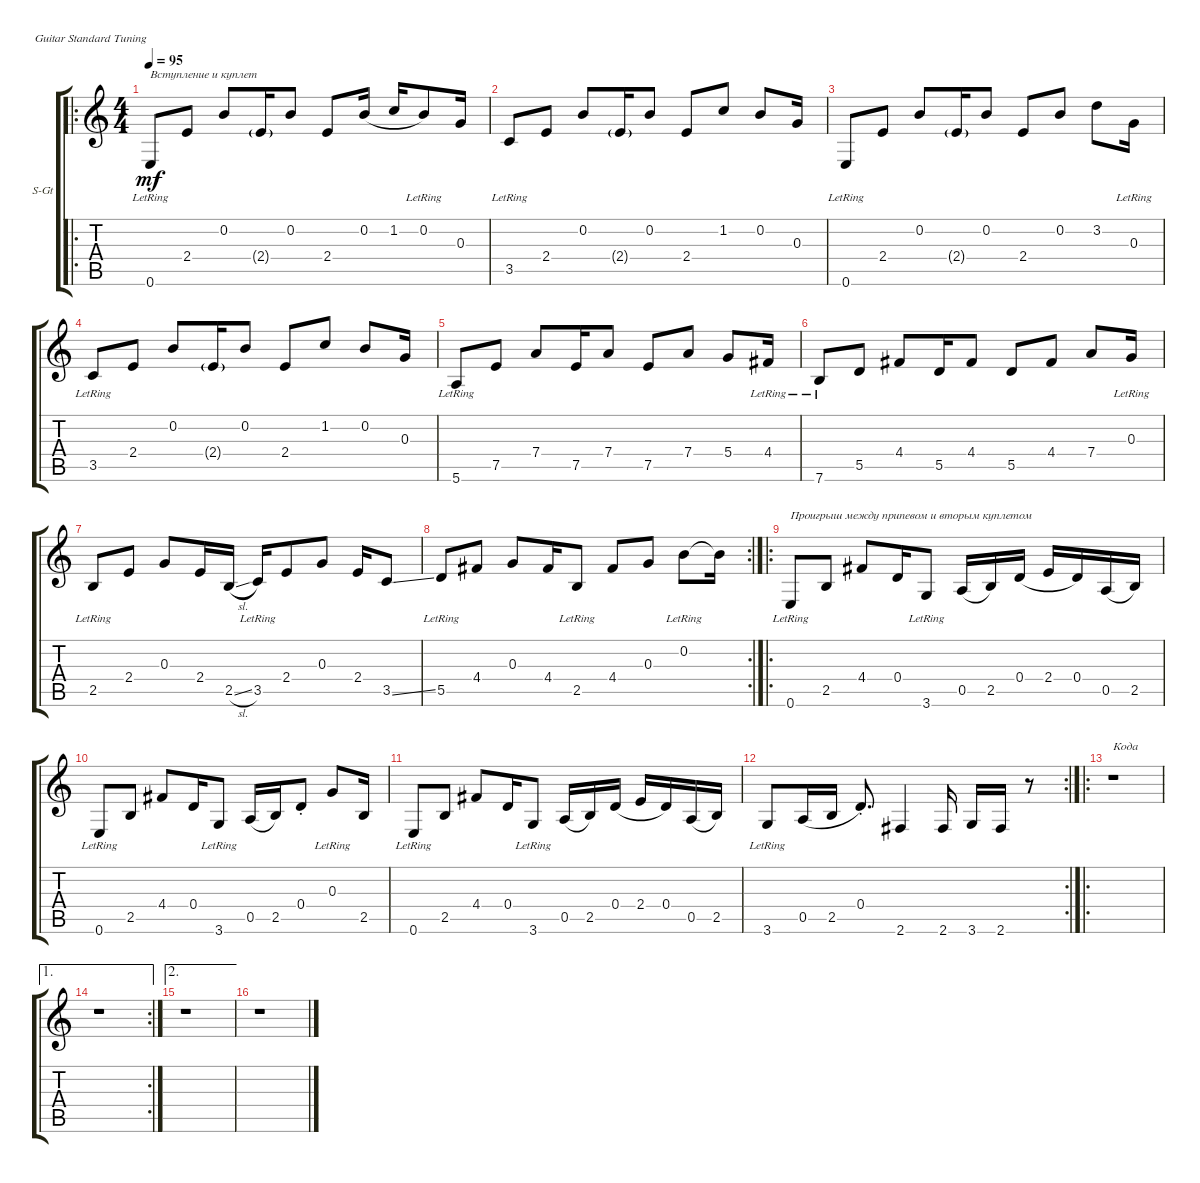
\defaultSystemsLayout 4
\bracketExtendMode groupsimilarinstruments
\firstSystemTrackNameOrientation horizontal
\otherSystemsTrackNameOrientation horizontal
\track ("Steel Guitar" "S-Gt") {instrument acousticguitarsteel}
\staff {score tabs}
\tuning (E4 B3 G3 D3 A2 E2)
\ro
\ts (4 4)
\tempo 95
\clef g2
\ks c
0.6{lr}.8{txt "Вступление и куплет" dy mf instrument acousticguitarsteel} 2.4.8 0.2.8 2.4{g}.16 0.2.8 2.4.8 0.2.16{legatoorigin} 1.2.16{legatoorigin} 0.2{lr}.8 0.3.16 |
3.5{lr}.8 2.4.8 0.2.8 2.4{g}.16 0.2.8 2.4.8 1.2.8 0.2.8 0.3.16 |
0.6{lr}.8 2.4.8 0.2.8 2.4{g}.16 0.2.8 2.4.8 0.2.8 3.2.8 0.3{lr}.16 |
3.5{lr}.8 2.4.8 0.2.8 2.4{g}.16 0.2.8 2.4.8 1.2.8 0.2.8 0.3.16 |
\scale
0.299255 5.6{lr}.8 7.5.8 7.4.8 7.5.16 7.4.8 7.5.8 7.4.8 5.4.8 4.4{lr}.16 |
\scale
0.218879 7.6{lr}.8 5.5.8 4.4.8 5.5.16 4.4.8 5.5.8 4.4.8 7.4.8 0.3{lr}.16 |
\scale
0.2343 2.5{lr}.8 2.4.8 0.3.8 2.4.16 2.5{sl}.16{legatoorigin} 3.5{lr}.16 2.4.8 0.3.8 2.4.16 3.5{ss}.8 |
\rc 2
\scale
0.247585 5.5{lr}.8 4.4.8 0.3.8 4.4.16 2.5{lr}.8 4.4.8 0.3.8 0.2{lr}.8 0.2{t}.16 |
\ro
\scale
0.300429 0.6{lr}.8{txt "Проигрыш между припевом и вторым куплетом"} 2.5.8 4.4.8 0.4.16 3.6{lr}.8 0.5.16{legatoorigin} 2.5.16 0.4.16{legatoorigin} 2.4.16{legatoorigin} 0.4.16 0.5.16{legatoorigin} 2.5.16 |
\scale
0.255197 0.6{lr}.8 2.5.8 4.4.8 0.4.16 3.6{lr}.8 0.5.16{legatoorigin} 2.5.16 0.4{st}.8 0.3{lr}.8 2.5.16 |
\scale
0.222222 0.6{lr}.8 2.5.8 4.4.8 0.4.16 3.6{lr}.8 0.5.16{legatoorigin} 2.5.16 0.4.16{legatoorigin} 2.4.16{legatoorigin} 0.4.16 0.5.16{legatoorigin} 2.5.16 |
\rc 2
\scale
0.222222 3.6{lr}.8 0.5.16{legatoorigin} 2.5.16{legatoorigin} 0.4{st}.8{d} 2.6.4 2.6.16 3.6.16 2.6.16 r.8 |
\ro
r.1{txt "Кода"} |
\ae 1
\rc 2
r.1 |
\ae 2
r.1 |
r.1
